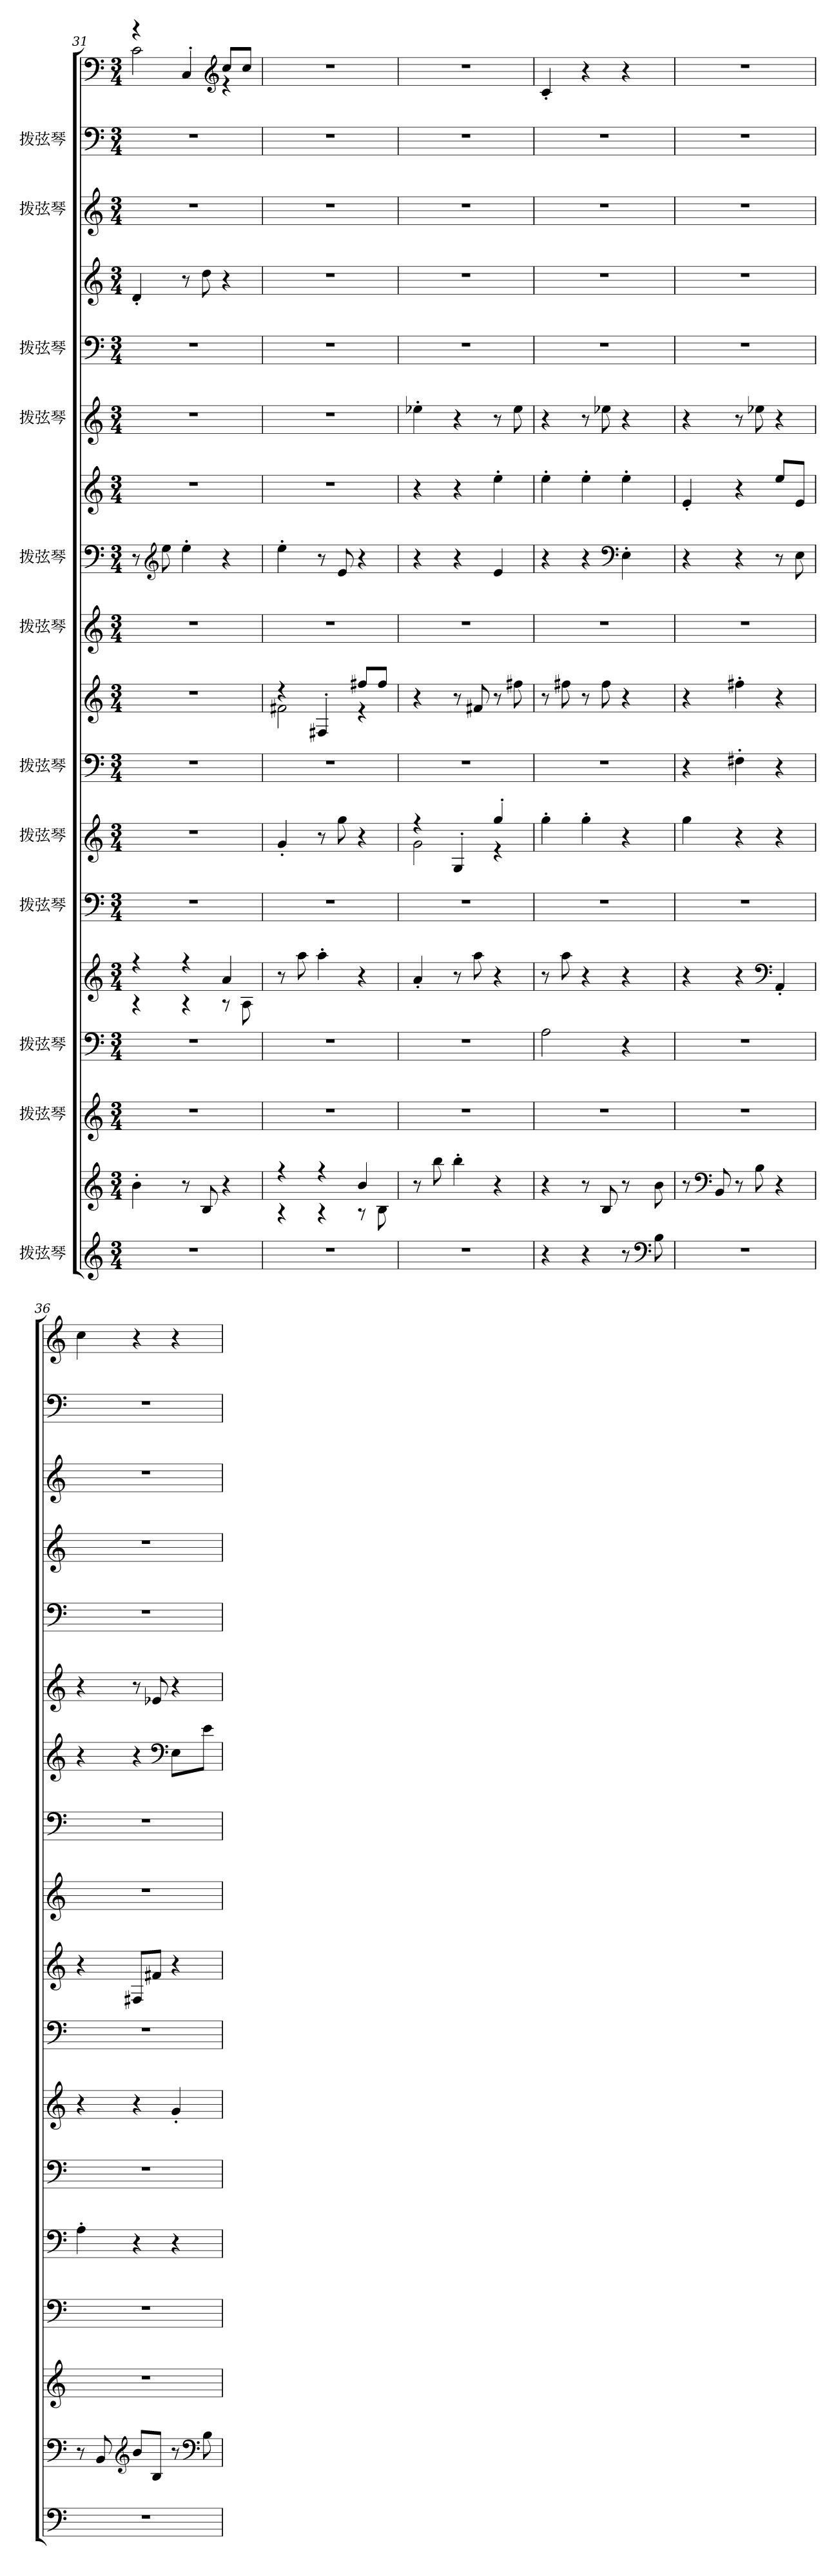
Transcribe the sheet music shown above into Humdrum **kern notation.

**kern	**kern	**kern	**kern	**kern	**kern	**kern	**kern	**kern	**kern	**kern	**kern	**kern	**kern	**kern	**kern	**kern	**kern
*part12	*part12	*part11	*part10	*part10	*part9	*part8	*part7	*part7	*part6	*part5	*part5	*part4	*part3	*part3	*part2	*part1	*part1
*staff18	*staff17	*staff16	*staff15	*staff14	*staff13	*staff12	*staff11	*staff10	*staff9	*staff8	*staff7	*staff6	*staff5	*staff4	*staff3	*staff2	*staff1
*I"拨弦琴	*	*I"拨弦琴	*I"拨弦琴	*	*I"拨弦琴	*I"拨弦琴	*I"拨弦琴	*	*I"拨弦琴	*I"拨弦琴	*	*I"拨弦琴	*I"拨弦琴	*	*I"拨弦琴	*I"拨弦琴	*
*clefG2	*clefG2	*clefG2	*clefF4	*clefG2	*clefF4	*clefG2	*clefF4	*clefG2	*clefG2	*clefF4	*clefG2	*clefG2	*clefF4	*clefG2	*clefG2	*clefF4	*clefF4
*k[]	*k[]	*k[]	*k[]	*k[]	*k[]	*k[]	*k[]	*k[]	*k[]	*k[]	*k[]	*k[]	*k[]	*k[]	*k[]	*k[]	*k[]
*M3/4	*M3/4	*M3/4	*M3/4	*M3/4	*M3/4	*M3/4	*M3/4	*M3/4	*M3/4	*M3/4	*M3/4	*M3/4	*M3/4	*M3/4	*M3/4	*M3/4	*M3/4
=31	=31	=31	=31	=31	=31	=31	=31	=31	=31	=31	=31	=31	=31	=31	=31	=31	=31
*	*	*	*	*^	*	*	*	*	*	*	*	*	*	*	*	*	*^
2.r	4b'\	2.r	2.r	4r	4r	2.r	2.r	2.r	2.r	2.r	8r	2.r	2.r	2.r	4d'/	2.r	2.r	4r	2c\
*	*	*	*	*	*	*	*	*	*	*	*clefG2	*	*	*	*	*	*	*	*
.	.	.	.	.	.	.	.	.	.	.	8ee\	.	.	.	.	.	.	.	.
.	8r	.	.	4r	4r	.	.	.	.	.	4ee'\	.	.	.	8r	.	.	4C'/	.
.	8B/	.	.	.	.	.	.	.	.	.	.	.	.	.	8dd\	.	.	.	.
*	*	*	*	*	*	*	*	*	*	*	*	*	*	*	*	*	*	*clefG2	*
.	4r	.	.	4a/	8r	.	.	.	.	.	4r	.	.	.	4r	.	.	8cc/L	4r
.	.	.	.	.	8A\	.	.	.	.	.	.	.	.	.	.	.	.	8cc/J	.
*	*	*	*	*v	*v	*	*	*	*	*	*	*	*	*	*	*	*	*v	*v
=32	=32	=32	=32	=32	=32	=32	=32	=32	=32	=32	=32	=32	=32	=32	=32	=32	=32
*	*^	*	*	*	*	*	*	*^	*	*	*	*	*	*	*	*	*
2.r	4r	4r	2.r	2.r	8r	2.r	4g'/	2.r	4r	2f#X\	2.r	4ee'\	2.r	2.r	2.r	2.r	2.r	2.r	2.r
.	.	.	.	.	8aa\	.	.	.	.	.	.	.	.	.	.	.	.	.	.
.	4r	4r	.	.	4aa'\	.	8r	.	4F#X'/	.	.	8r	.	.	.	.	.	.	.
.	.	.	.	.	.	.	8gg\	.	.	.	.	8e/	.	.	.	.	.	.	.
.	4b/	8r	.	.	4r	.	4r	.	8ff#X/L	4r	.	4r	.	.	.	.	.	.	.
.	.	8B\	.	.	.	.	.	.	8ff#/J	.	.	.	.	.	.	.	.	.	.
*	*v	*v	*	*	*	*	*	*	*v	*v	*	*	*	*	*	*	*	*	*
=33	=33	=33	=33	=33	=33	=33	=33	=33	=33	=33	=33	=33	=33	=33	=33	=33	=33
*	*	*	*	*	*	*^	*	*	*	*	*	*	*	*	*	*	*
2.r	8r	2.r	2.r	4a'/	2.r	4r	2g\	2.r	4r	2.r	4r	4r	4ee-X'\	2.r	2.r	2.r	2.r	2.r
.	8bb\	.	.	.	.	.	.	.	.	.	.	.	.	.	.	.	.	.
.	4bb'\	.	.	8r	.	4G'/	.	.	8r	.	4r	4r	4r	.	.	.	.	.
.	.	.	.	8aa\	.	.	.	.	8f#X/	.	.	.	.	.	.	.	.	.
.	4r	.	.	4r	.	4gg'/	4r	.	8r	.	4e/	4ee'\	8r	.	.	.	.	.
.	.	.	.	.	.	.	.	.	8ff#X\	.	.	.	8ee-\	.	.	.	.	.
*	*	*	*	*	*	*v	*v	*	*	*	*	*	*	*	*	*	*	*
!!LO:PB:g=z
=34	=34	=34	=34	=34	=34	=34	=34	=34	=34	=34	=34	=34	=34	=34	=34	=34	=34
4r	4r	2.r	2A\	8r	2.r	4gg'\	2.r	8r	2.r	4r	4ee'\	4r	2.r	2.r	2.r	2.r	4c'/
.	.	.	.	8aa\	.	.	.	8ff#X\	.	.	.	.	.	.	.	.	.
4r	8r	.	.	4r	.	4gg'\	.	8r	.	4r	4ee'\	8r	.	.	.	.	4r
.	8B/	.	.	.	.	.	.	8ff#\	.	.	.	8ee-X\	.	.	.	.	.
*	*	*	*	*	*	*	*	*	*	*clefF4	*	*	*	*	*	*	*
8r	8r	.	4r	4r	.	4r	.	4r	.	4E'\	4ee'\	4r	.	.	.	.	4r
*clefF4	*	*	*	*	*	*	*	*	*	*	*	*	*	*	*	*	*
8B\	8b\	.	.	.	.	.	.	.	.	.	.	.	.	.	.	.	.
=35	=35	=35	=35	=35	=35	=35	=35	=35	=35	=35	=35	=35	=35	=35	=35	=35	=35
2.r	8r	2.r	2.r	4r	2.r	4gg\	4r	4r	2.r	4r	4e'/	4r	2.r	2.r	2.r	2.r	2.r
*	*clefF4	*	*	*	*	*	*	*	*	*	*	*	*	*	*	*	*
.	8BB/	.	.	.	.	.	.	.	.	.	.	.	.	.	.	.	.
.	8r	.	.	4r	.	4r	4F#X'\	4ff#X'\	.	4r	4r	8r	.	.	.	.	.
.	8B\	.	.	.	.	.	.	.	.	.	.	8ee-X\	.	.	.	.	.
*	*	*	*	*clefF4	*	*	*	*	*	*	*	*	*	*	*	*	*
.	4r	.	.	4AA'/	.	4r	4r	4r	.	8r	8ee/L	4r	.	.	.	.	.
.	.	.	.	.	.	.	.	.	.	8E\	8e/J	.	.	.	.	.	.
=36	=36	=36	=36	=36	=36	=36	=36	=36	=36	=36	=36	=36	=36	=36	=36	=36	=36
2.r	8r	2.r	2.r	4A'\	2.r	4r	2.r	4r	2.r	2.r	4r	4r	2.r	2.r	2.r	2.r	4cc\
.	8BB/	.	.	.	.	.	.	.	.	.	.	.	.	.	.	.	.
*	*clefG2	*	*	*	*	*	*	*	*	*	*	*	*	*	*	*	*
.	8b/L	.	.	4r	.	4r	.	8F#X/L	.	.	4r	8r	.	.	.	.	4r
.	8B/J	.	.	.	.	.	.	8f#X/J	.	.	.	8e-X/	.	.	.	.	.
*	*	*	*	*	*	*	*	*	*	*	*clefF4	*	*	*	*	*	*
.	8r	.	.	4r	.	4g'/	.	4r	.	.	8E\L	4r	.	.	.	.	4r
*	*clefF4	*	*	*	*	*	*	*	*	*	*	*	*	*	*	*	*
.	8B\	.	.	.	.	.	.	.	.	.	8e\J	.	.	.	.	.	.
=	=	=	=	=	=	=	=	=	=	=	=	=	=	=	=	=	=
*-	*-	*-	*-	*-	*-	*-	*-	*-	*-	*-	*-	*-	*-	*-	*-	*-	*-
